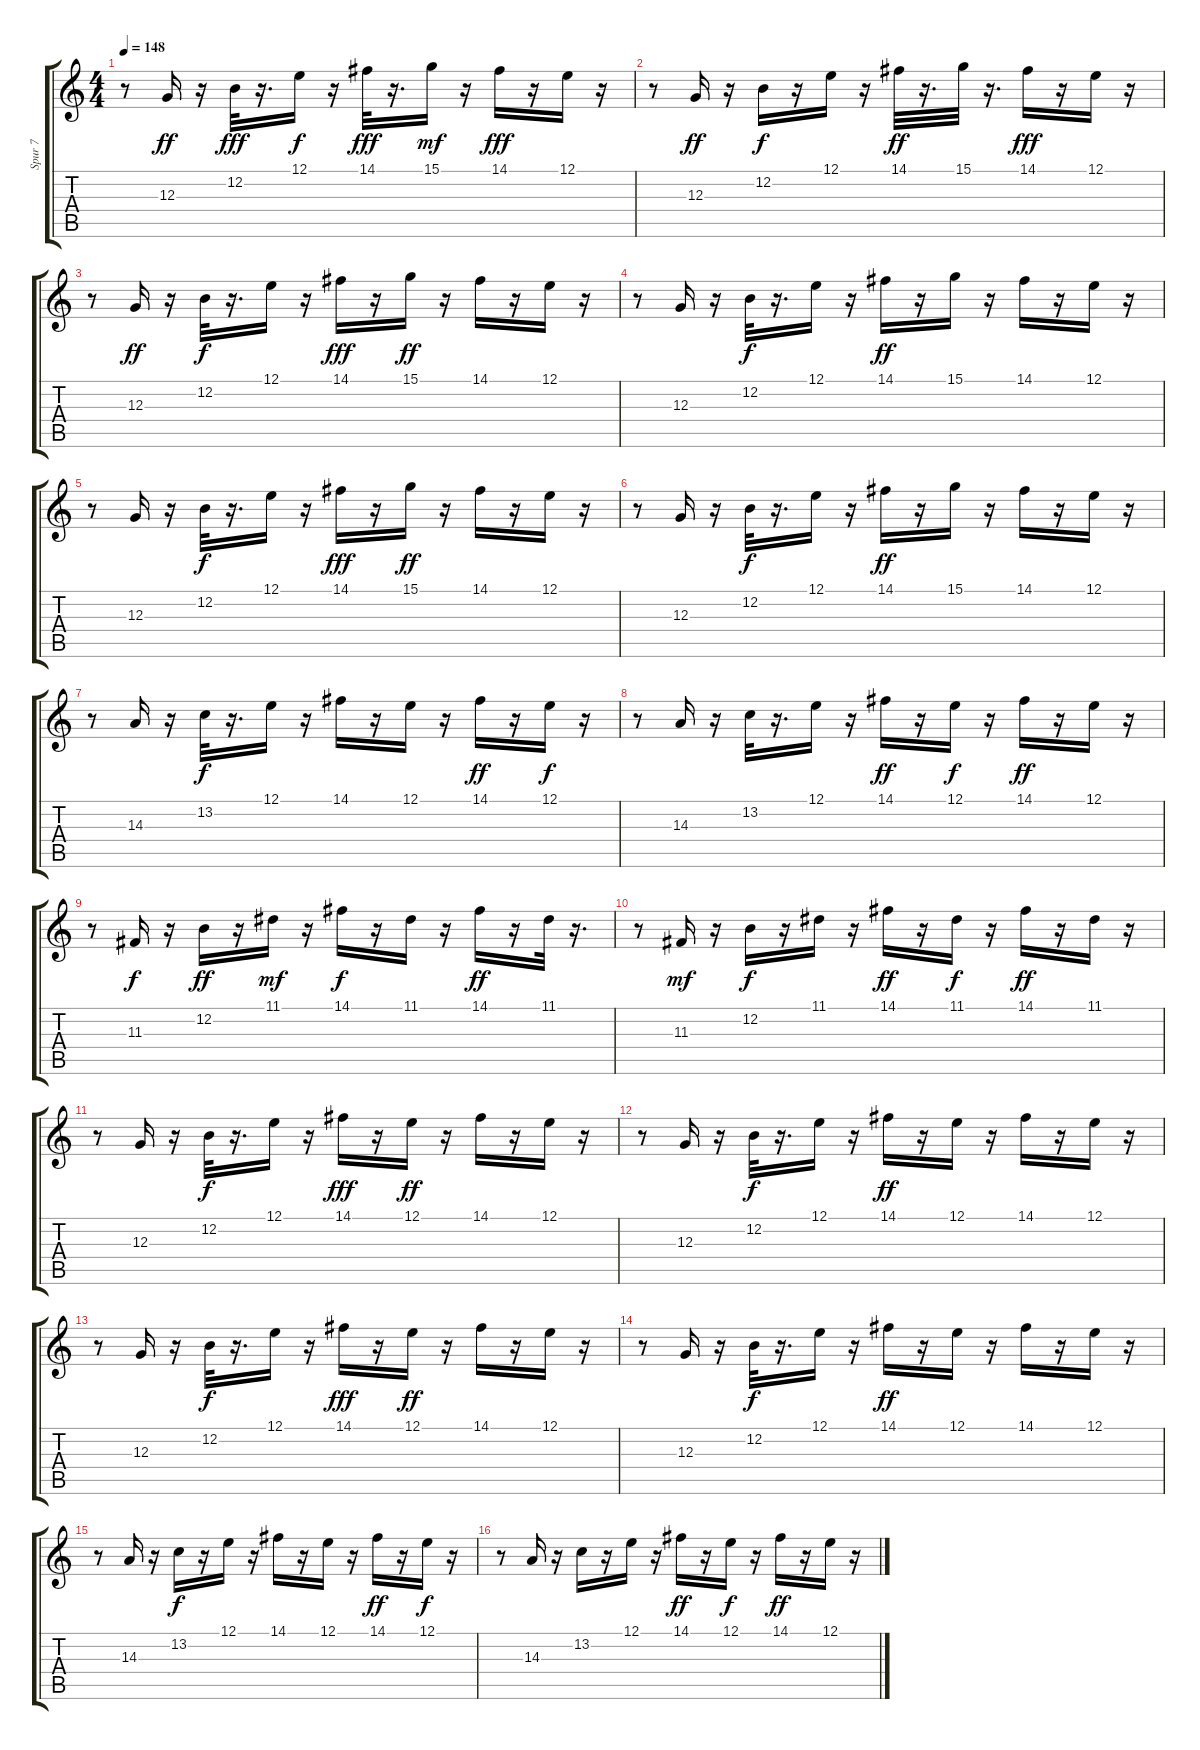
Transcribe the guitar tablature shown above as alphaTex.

\track ("Spur 7" "Spur 7") {instrument recorder}
\staff {score tabs}
\tuning (E4 B3 G3 D3 A2 E2) {hide}
\ts (4 4)
\tempo 148
\clef g2
\ks c
r.8{dy fff} 12.3.16{dy ff} r.16 12.2.32{dy fff} r.16{d} 12.1.16{dy f} r.16 14.1.32{dy fff} r.16{d} 15.1.16{dy mf} r.16 14.1.16{dy fff} r.16 12.1.16 r.16 |
r.8 12.3.16{dy ff} r.16 12.2.16{dy f} r.16 12.1.16 r.16 14.1.32{dy ff} r.16{d} 15.1.32 r.16{d} 14.1.16{dy fff} r.16 12.1.16 r.16 |
r.8 12.3.16{dy ff} r.16 12.2.32{dy f} r.16{d} 12.1.16 r.16 14.1.16{dy fff} r.16 15.1.16{dy ff} r.16 14.1.16 r.16 12.1.16 r.16 |
r.8 12.3.16 r.16 12.2.32{dy f} r.16{d} 12.1.16 r.16 14.1.16{dy ff} r.16 15.1.16 r.16 14.1.16 r.16 12.1.16 r.16 |
r.8 12.3.16 r.16 12.2.32{dy f} r.16{d} 12.1.16 r.16 14.1.16{dy fff} r.16 15.1.16{dy ff} r.16 14.1.16 r.16 12.1.16 r.16 |
r.8 12.3.16 r.16 12.2.32{dy f} r.16{d} 12.1.16 r.16 14.1.16{dy ff} r.16 15.1.16 r.16 14.1.16 r.16 12.1.16 r.16 |
r.8 14.3.16 r.16 13.2.32{dy f} r.16{d} 12.1.16 r.16 14.1.16 r.16 12.1.16 r.16 14.1.16{dy ff} r.16 12.1.16{dy f} r.16 |
r.8 14.3.16 r.16 13.2.32 r.16{d} 12.1.16 r.16 14.1.16{dy ff} r.16 12.1.16{dy f} r.16 14.1.16{dy ff} r.16 12.1.16 r.16 |
r.8 11.3.16{dy f} r.16 12.2.16{dy ff} r.16 11.1.16{dy mf} r.16 14.1.16{dy f} r.16 11.1.16 r.16 14.1.16{dy ff} r.16 11.1.32 r.16{d} |
r.8 11.3.16{dy mf} r.16 12.2.16{dy f} r.16 11.1.16 r.16 14.1.16{dy ff} r.16 11.1.16{dy f} r.16 14.1.16{dy ff} r.16 11.1.16 r.16 |
r.8 12.3.16 r.16 12.2.32{dy f} r.16{d} 12.1.16 r.16 14.1.16{dy fff} r.16 12.1.16{dy ff} r.16 14.1.16 r.16 12.1.16 r.16 |
r.8 12.3.16 r.16 12.2.32{dy f} r.16{d} 12.1.16 r.16 14.1.16{dy ff} r.16 12.1.16 r.16 14.1.16 r.16 12.1.16 r.16 |
r.8 12.3.16 r.16 12.2.32{dy f} r.16{d} 12.1.16 r.16 14.1.16{dy fff} r.16 12.1.16{dy ff} r.16 14.1.16 r.16 12.1.16 r.16 |
r.8 12.3.16 r.16 12.2.32{dy f} r.16{d} 12.1.16 r.16 14.1.16{dy ff} r.16 12.1.16 r.16 14.1.16 r.16 12.1.16 r.16 |
r.8 14.3.16 r.16 13.2.16{dy f} r.16 12.1.16 r.16 14.1.16 r.16 12.1.16 r.16 14.1.16{dy ff} r.16 12.1.16{dy f} r.16 |
r.8 14.3.16 r.16 13.2.16 r.16 12.1.16 r.16 14.1.16{dy ff} r.16 12.1.16{dy f} r.16 14.1.16{dy ff} r.16 12.1.16 r.16
